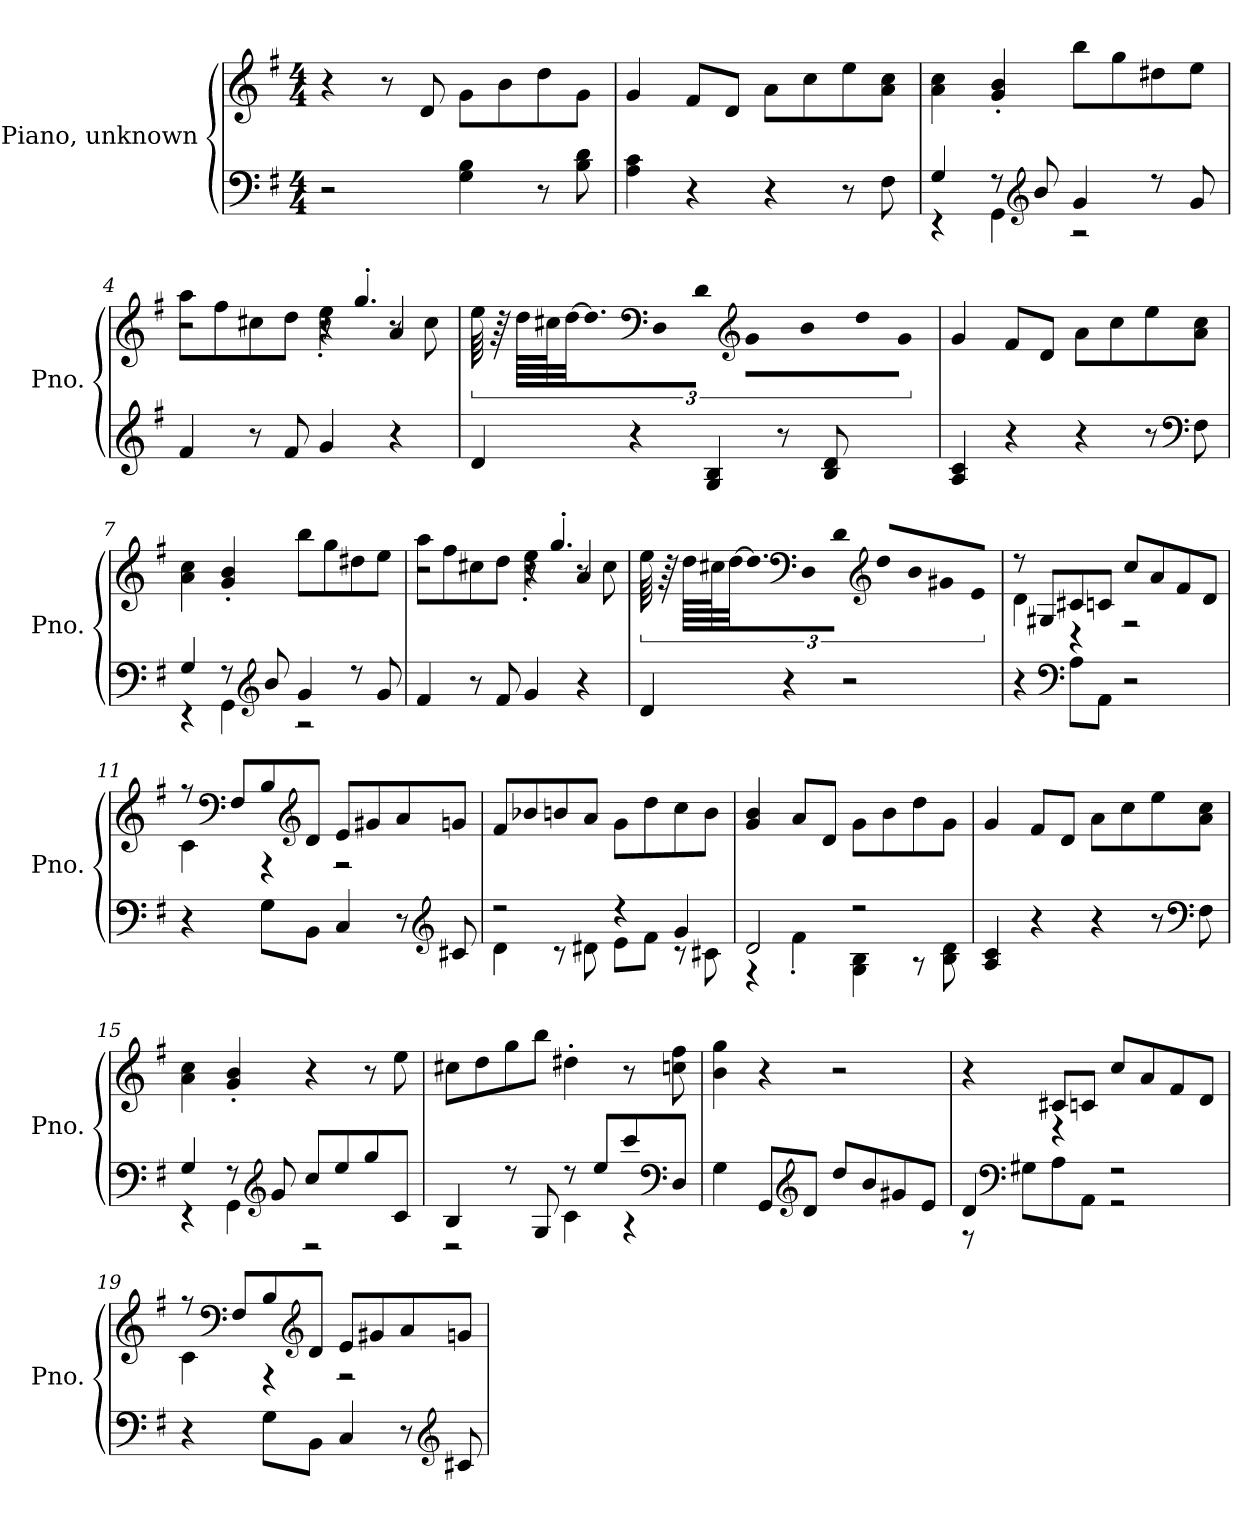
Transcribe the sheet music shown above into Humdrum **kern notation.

**kern	**kern
*part1	*part1
*staff2	*staff1
*I"Piano, unknown	*
*I'Pno.	*
*clefF4	*clefG2
*k[f#]	*k[f#]
*M4/4	*M4/4
*MM120	*MM120
=1	=1
2r	4r
.	8r
.	8d/
4G\ 4B\	8g\L
.	8b\
8r	8dd\
8B\ 8d\	8g\J
=2	=2
4A\ 4c\	4g/
4r	8f#/L
.	8d/J
4r	8a\L
.	8cc\
8r	8ee\
8F#\	8a\ 8cc\J
=3	=3
*^	*
4G/	4r	4a\ 4cc\
8r	4GG\	4g/' 4b/'
*clefG2	*	*
8b/	.	.
4g/	2r	8bb\L
.	.	8gg\
8r	.	8dd#X\
8g/	.	8ee\J
*v	*v	*
=4	=4
*	*^
*	*	*^
4f#/	2r	8aa\L	2r
.	.	8ff#\	.
8r	.	8cc#X\	.
8f#/	.	8dd\J	.
4g/	8r	4ee'\	4r
.	4.gg'/	.	.
4r	.	8r	4a/
.	.	8cc#\	.
*	*v	*v	*v
!!LO:LB:g=z
=5	=5
4d/	96ee\
.	96r
.	96dd\LLLL
*	*Xbrackettup
.	96cc#X\J
.	[48dd\JJ
.	8.dd\]
*	*clefF4
4r	8D\
.	8d\J
*	*clefG2
4G/ 4B/	8g\L
.	8b\
8r	8dd\
8B/ 8d/	8g\J
=6	=6
4A/ 4c/	4g/
4r	8f#/L
.	8d/J
4r	8a\L
.	8cc\
8r	8ee\
*clefF4	*
8F#\	8a\ 8cc\J
=7	=7
*^	*
4G/	4r	4a\ 4cc\
8r	4GG\	4g/' 4b/'
*clefG2	*	*
8b/	.	.
4g/	2r	8bb\L
.	.	8gg\
8r	.	8dd#X\
8g/	.	8ee\J
*v	*v	*
!!LO:LB:g=z
=8	=8
*	*^
*	*	*^
4f#/	2r	8aa\L	2r
.	.	8ff#\	.
8r	.	8cc#X\	.
8f#/	.	8dd\J	.
4g/	8r	4ee'\	4r
.	4.gg'/	.	.
4r	.	8r	4a/
.	.	8cc#\	.
*	*v	*v	*v
=9	=9
*	*brackettup
4d/	96ee\
.	96r
.	96dd\LLLL
*	*Xbrackettup
.	96cc#X\J
.	[48dd\JJ
.	8.dd\]
*	*clefF4
4r	8D\
.	8d\J
*	*clefG2
2r	8dd/L
.	8b/
.	8g#X/
.	8e/J
=10	=10
*	*^
4r	8r	4d\
.	8G#X/L	.
*clefF4	*	*
8A\L	8c#X/	4r
8AA\J	8cn/J	.
2r	8cc/L	2r
.	8a/	.
.	8f#/	.
.	8d/J	.
!!LO:LB:g=z	!!
=11	=11	=11
4r	8r	4c\
*	*clefF4	*
.	8F#/L	.
8G\L	8B/	4r
*	*clefG2	*
8BB\J	8d/J	.
4C/	8e/L	2r
.	8g#X/	.
8r	8a/	.
*clefG2	*	*
8c#X/	8gn/J	.
*	*v	*v
=12	=12
*^	*
2r	4d\	8f#/L
.	.	8b-X/
.	8r	8bn/
.	8d#X\	8a/J
4r	8e\L	8g\L
.	8f#\J	8dd\
4g/	8r	8cc\
.	8c#X\	8b\J
=13	=13	=13
2d/	4r	4g/ 4b/
.	4f#'\	8a/L
.	.	8d/J
2r	4G\ 4B\	8g\L
.	.	8b\
.	8r	8dd\
.	8B\ 8d\	8g\J
*v	*v	*
=14	=14
4A/ 4c/	4g/
4r	8f#/L
.	8d/J
4r	8a\L
.	8cc\
8r	8ee\
*clefF4	*
8F#\	8a\ 8cc\J
!!LO:LB:g=z
=15	=15
*^	*
4G/	4r	4a\ 4cc\
8r	4GG\	4g/' 4b/'
*clefG2	*	*
8g/	.	.
8cc/L	2r	4r
8ee/	.	.
8gg/	.	8r
8c/J	.	8ee\
=16	=16	=16
4B/	2r	8cc#X\L
.	.	8dd\
8r	.	8gg\
8G/	.	8bb\J
8r	4c\	4dd#X'\
8ee/L	.	.
8ccc/	4r	8r
*clefF4	*	*
8D/J	.	8ccn\ 8ff#\
*v	*v	*
=17	=17
4G\	4b\ 4gg\
8GG/L	4r
*clefG2	*
8d/J	.
8dd/L	2r
8b/	.
8g#X/	.
8e/J	.
=18	=18
*^	*
4d/	8r	4r
*clefF4	*	*
.	8G#X\L	.
4r	8A\	8c#X/L
.	8AA\J	8cn/J
2r	2r	8cc/L
.	.	8a/
.	.	8f#/
.	.	8d/J
*v	*v	*
!!LO:LB:g=z
=19	=19
*	*^
4r	8r	4c\
*	*clefF4	*
.	8F#/L	.
8G\L	8B/	4r
*	*clefG2	*
8BB\J	8d/J	.
4C/	8e/L	2r
.	8g#X/	.
8r	8a/	.
*clefG2	*	*
8c#X/	8gn/J	.
*	*v	*v
=	=
*-	*-
